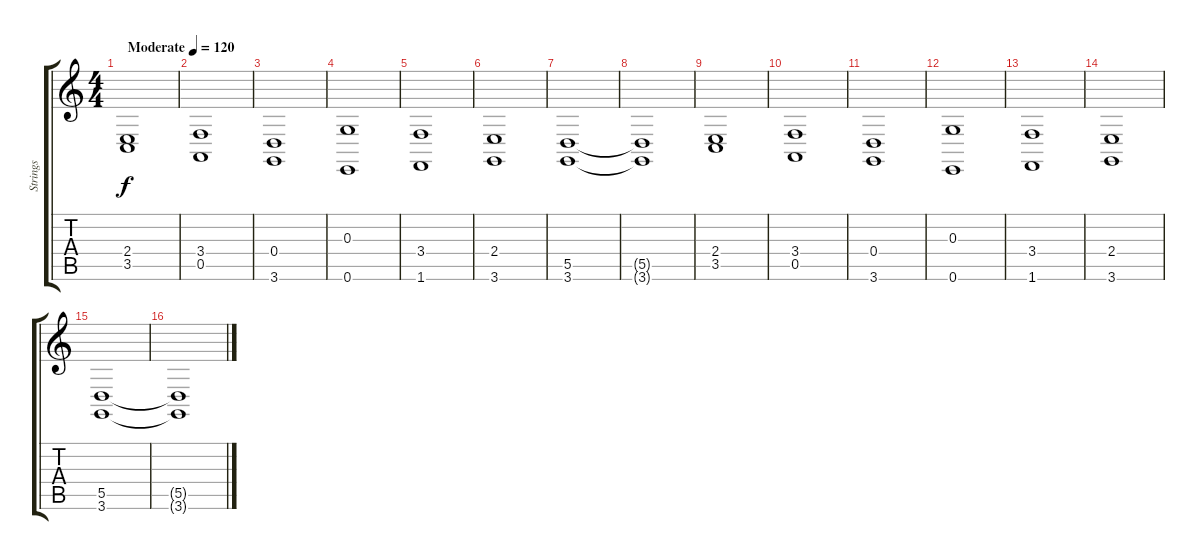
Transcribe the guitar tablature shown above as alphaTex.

\track ("Strings" "Strings") {instrument stringensemble2}
\staff {score tabs}
\tuning (E4 B3 G3 D3 A2 E2) {hide}
\ts (4 4)
\tempo (120 "Moderate")
\clef g2
\ks c
(2.4 3.5).1{dy f instrument stringensemble2} |
(3.4 0.5).1 |
(0.4 3.6).1 |
(0.3 0.6).1 |
(3.4 1.6).1 |
(2.4 3.6).1 |
(5.5 3.6).1 |
(5.5{t} 3.6{t}).1 |
(2.4 3.5).1 |
(3.4 0.5).1 |
(0.4 3.6).1 |
(0.3 0.6).1 |
(3.4 1.6).1 |
(2.4 3.6).1 |
(5.5 3.6).1 |
(5.5{t} 3.6{t}).1
